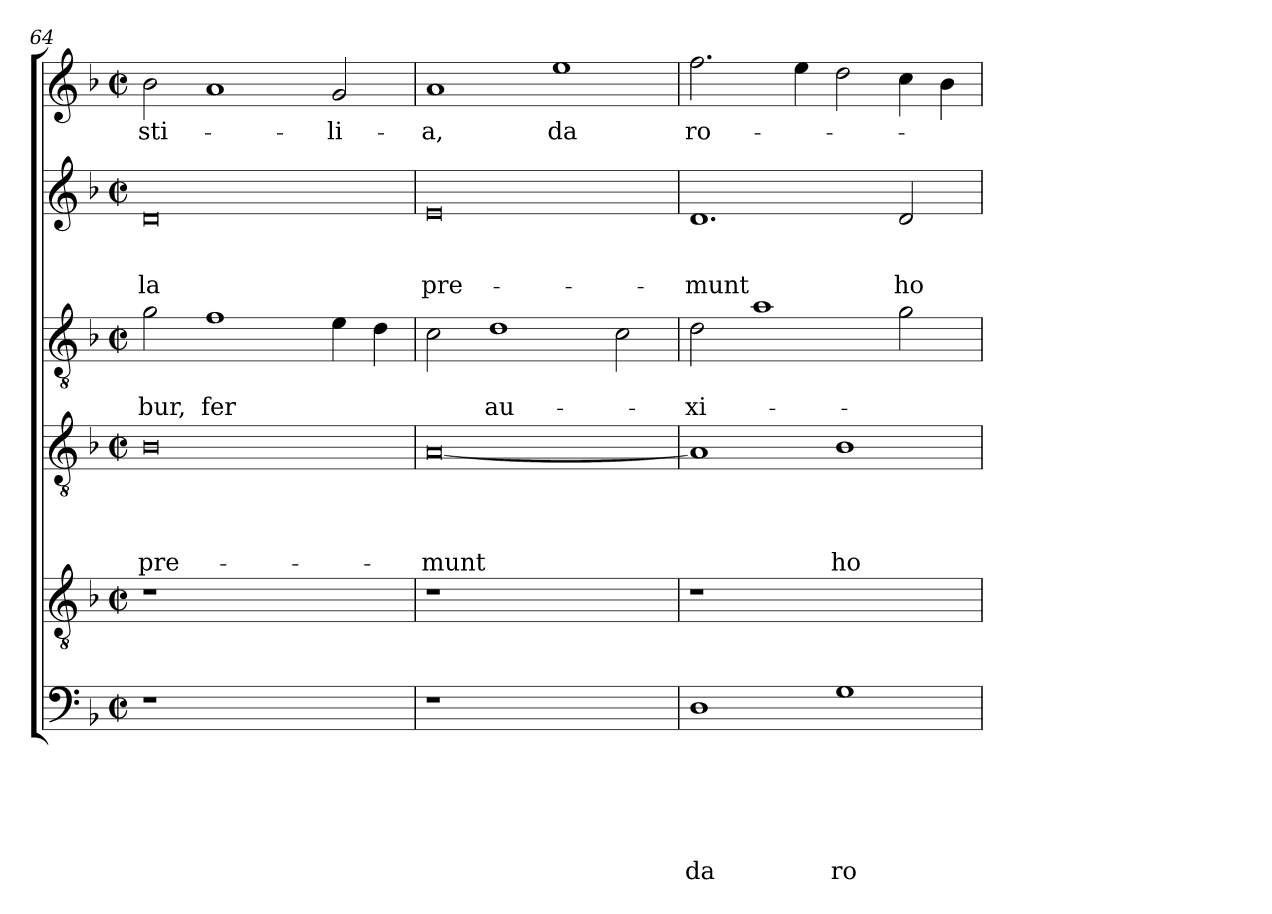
**kern	**text	**text	**text	**text	**text	**text	**kern	**kern	**text	**text	**text	**text	**kern	**text	**text	**kern	**text	**text	**text	**kern	**text
*part6	*part6	*part6	*part6	*part6	*part6	*part6	*part5	*part4	*part4	*part4	*part4	*part4	*part3	*part3	*part3	*part2	*part2	*part2	*part2	*part1	*part1
*staff6	*staff6	*staff6	*staff6	*staff6	*staff6	*staff6	*staff5	*staff4	*staff4	*staff4	*staff4	*staff4	*staff3	*staff3	*staff3	*staff2	*staff2	*staff2	*staff2	*staff1	*staff1
*clefF4	*	*	*	*	*	*	*clefGv2	*clefGv2	*	*	*	*	*clefGv2	*	*	*clefG2	*	*	*	*clefG2	*
*k[b-]	*	*	*	*	*	*	*k[b-]	*k[b-]	*	*	*	*	*k[b-]	*	*	*k[b-]	*	*	*	*k[b-]	*
*F:	*	*	*	*	*	*	*F:	*F:	*	*	*	*	*F:	*	*	*F:	*	*	*	*F:	*
*M2/2	*	*	*	*	*	*	*M2/2	*M2/2	*	*	*	*	*M2/2	*	*	*M2/2	*	*	*	*M2/2	*
*met(c|)	*	*	*	*	*	*	*met(c|)	*met(c|)	*	*	*	*	*met(c|)	*	*	*met(c|)	*	*	*	*met(c|)	*
=64	=64	=64	=64	=64	=64	=64	=64	=64	=64	=64	=64	=64	=64	=64	=64	=64	=64	=64	=64	=64	=64
1r	.	.	.	.	.	.	1r	0B-	.	.	.	pre-	2g\	.	-bur,	0d	.	.	-la	2b-\	-sti-
.	.	.	.	.	.	.	.	.	.	.	.	.	1f	.	fer	.	.	.	.	1a	.
1ryy	.	.	.	.	.	.	1ryy	.	.	.	.	.	.	.	.	.	.	.	.	.	.
.	.	.	.	.	.	.	.	.	.	.	.	.	4e\	.	.	.	.	.	.	2g/	-li-
.	.	.	.	.	.	.	.	.	.	.	.	.	4d\	.	.	.	.	.	.	.	.
=65	=65	=65	=65	=65	=65	=65	=65	=65	=65	=65	=65	=65	=65	=65	=65	=65	=65	=65	=65	=65	=65
1r	.	.	.	.	.	.	1r	[0A	.	.	.	-munt	2c\	.	.	0e	.	.	pre-	1a	-a,
.	.	.	.	.	.	.	.	.	.	.	.	.	1d	.	au-	.	.	.	.	.	.
1ryy	.	.	.	.	.	.	1ryy	.	.	.	.	.	.	.	.	.	.	.	.	1ee	da
.	.	.	.	.	.	.	.	.	.	.	.	.	2c\	.	.	.	.	.	.	.	.
=66	=66	=66	=66	=66	=66	=66	=66	=66	=66	=66	=66	=66	=66	=66	=66	=66	=66	=66	=66	=66	=66
1D	.	.	.	.	.	da	1r	1A]	.	.	.	.	2d\	.	-xi-	1.d	.	.	-munt	2.ff\	ro-
.	.	.	.	.	.	.	.	.	.	.	.	.	1a	.	.	.	.	.	.	.	.
.	.	.	.	.	.	.	.	.	.	.	.	.	.	.	.	.	.	.	.	4ee\	.
1G	.	.	.	.	.	ro-	1ryy	1B-	.	.	.	ho-	.	.	.	.	.	.	.	2dd\	.
.	.	.	.	.	.	.	.	.	.	.	.	.	2g\	.	.	2d/	.	.	ho-	4cc\	.
.	.	.	.	.	.	.	.	.	.	.	.	.	.	.	.	.	.	.	.	4b-\	.
=	=	=	=	=	=	=	=	=	=	=	=	=	=	=	=	=	=	=	=	=	=
*-	*-	*-	*-	*-	*-	*-	*-	*-	*-	*-	*-	*-	*-	*-	*-	*-	*-	*-	*-	*-	*-
